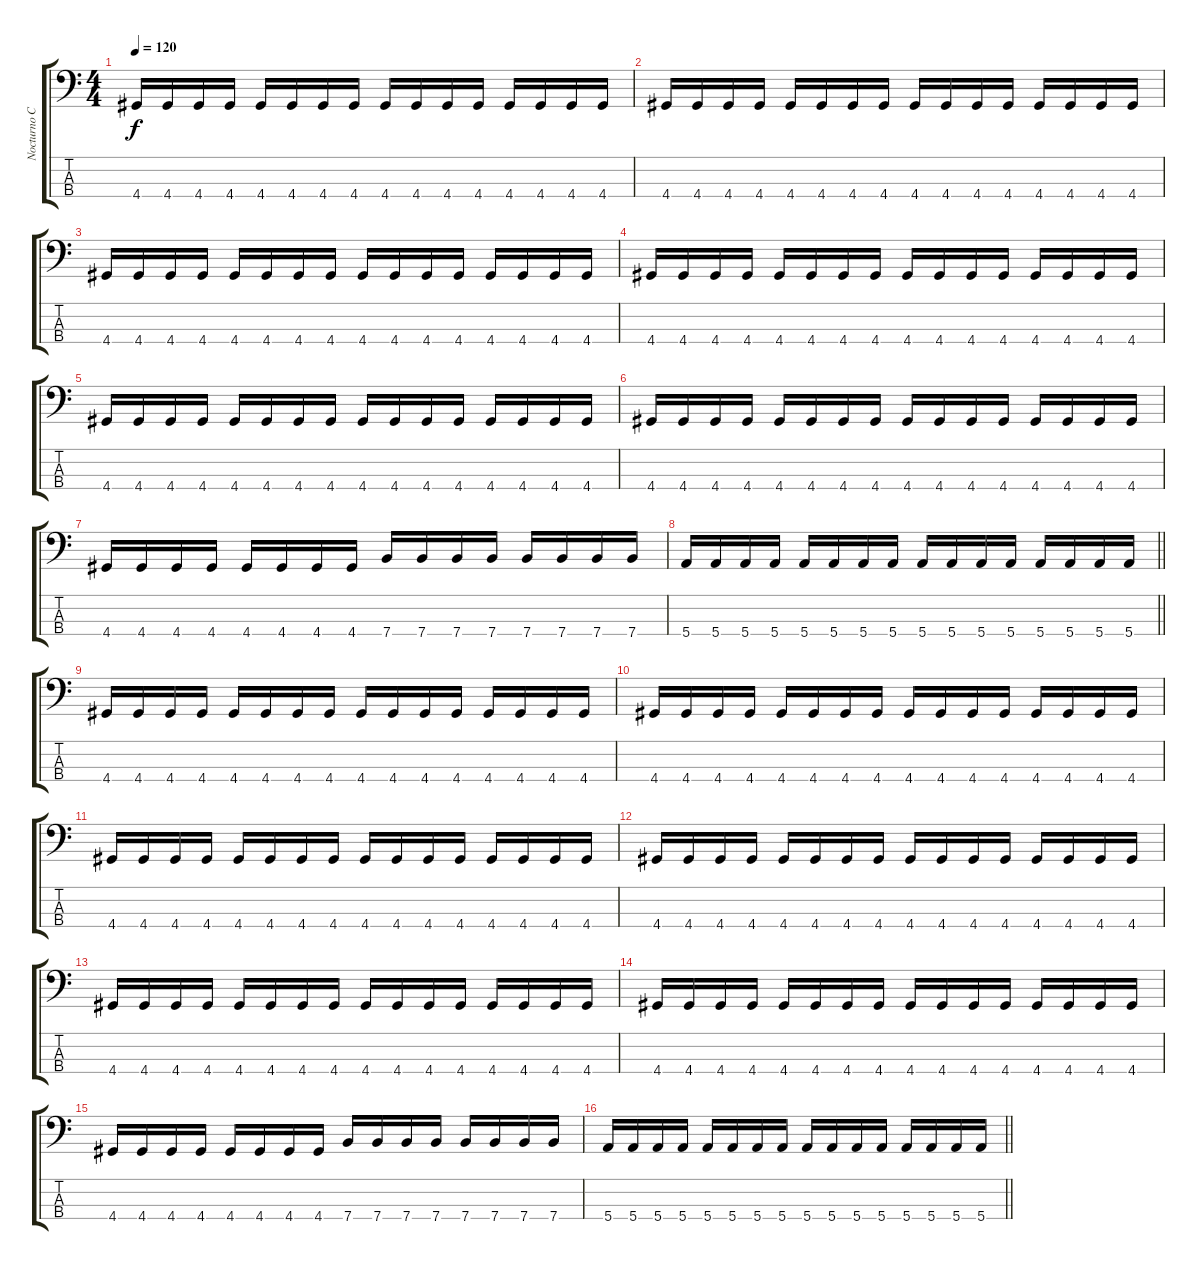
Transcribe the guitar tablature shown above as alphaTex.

\track ("Nocturno Culto" "Nocturno C") {instrument synthbass1}
\staff {score tabs}
\tuning (G2 D2 A1 E1) {hide}
\ts (4 4)
\tempo 120
\clef f4
\ks c
4.4.16{dy f} 4.4.16 4.4.16 4.4.16 4.4.16 4.4.16 4.4.16 4.4.16 4.4.16 4.4.16 4.4.16 4.4.16 4.4.16 4.4.16 4.4.16 4.4.16 |
4.4.16 4.4.16 4.4.16 4.4.16 4.4.16 4.4.16 4.4.16 4.4.16 4.4.16 4.4.16 4.4.16 4.4.16 4.4.16 4.4.16 4.4.16 4.4.16 |
4.4.16 4.4.16 4.4.16 4.4.16 4.4.16 4.4.16 4.4.16 4.4.16 4.4.16 4.4.16 4.4.16 4.4.16 4.4.16 4.4.16 4.4.16 4.4.16 |
4.4.16 4.4.16 4.4.16 4.4.16 4.4.16 4.4.16 4.4.16 4.4.16 4.4.16 4.4.16 4.4.16 4.4.16 4.4.16 4.4.16 4.4.16 4.4.16 |
4.4.16 4.4.16 4.4.16 4.4.16 4.4.16 4.4.16 4.4.16 4.4.16 4.4.16 4.4.16 4.4.16 4.4.16 4.4.16 4.4.16 4.4.16 4.4.16 |
4.4.16 4.4.16 4.4.16 4.4.16 4.4.16 4.4.16 4.4.16 4.4.16 4.4.16 4.4.16 4.4.16 4.4.16 4.4.16 4.4.16 4.4.16 4.4.16 |
4.4.16 4.4.16 4.4.16 4.4.16 4.4.16 4.4.16 4.4.16 4.4.16 7.4.16 7.4.16 7.4.16 7.4.16 7.4.16 7.4.16 7.4.16 7.4.16 |
\barLineRight lightlight
5.4.16 5.4.16 5.4.16 5.4.16 5.4.16 5.4.16 5.4.16 5.4.16 5.4.16 5.4.16 5.4.16 5.4.16 5.4.16 5.4.16 5.4.16 5.4.16 |
4.4.16 4.4.16 4.4.16 4.4.16 4.4.16 4.4.16 4.4.16 4.4.16 4.4.16 4.4.16 4.4.16 4.4.16 4.4.16 4.4.16 4.4.16 4.4.16 |
4.4.16 4.4.16 4.4.16 4.4.16 4.4.16 4.4.16 4.4.16 4.4.16 4.4.16 4.4.16 4.4.16 4.4.16 4.4.16 4.4.16 4.4.16 4.4.16 |
4.4.16 4.4.16 4.4.16 4.4.16 4.4.16 4.4.16 4.4.16 4.4.16 4.4.16 4.4.16 4.4.16 4.4.16 4.4.16 4.4.16 4.4.16 4.4.16 |
4.4.16 4.4.16 4.4.16 4.4.16 4.4.16 4.4.16 4.4.16 4.4.16 4.4.16 4.4.16 4.4.16 4.4.16 4.4.16 4.4.16 4.4.16 4.4.16 |
4.4.16 4.4.16 4.4.16 4.4.16 4.4.16 4.4.16 4.4.16 4.4.16 4.4.16 4.4.16 4.4.16 4.4.16 4.4.16 4.4.16 4.4.16 4.4.16 |
4.4.16 4.4.16 4.4.16 4.4.16 4.4.16 4.4.16 4.4.16 4.4.16 4.4.16 4.4.16 4.4.16 4.4.16 4.4.16 4.4.16 4.4.16 4.4.16 |
4.4.16 4.4.16 4.4.16 4.4.16 4.4.16 4.4.16 4.4.16 4.4.16 7.4.16 7.4.16 7.4.16 7.4.16 7.4.16 7.4.16 7.4.16 7.4.16 |
\barLineRight lightlight
5.4.16 5.4.16 5.4.16 5.4.16 5.4.16 5.4.16 5.4.16 5.4.16 5.4.16 5.4.16 5.4.16 5.4.16 5.4.16 5.4.16 5.4.16 5.4.16
